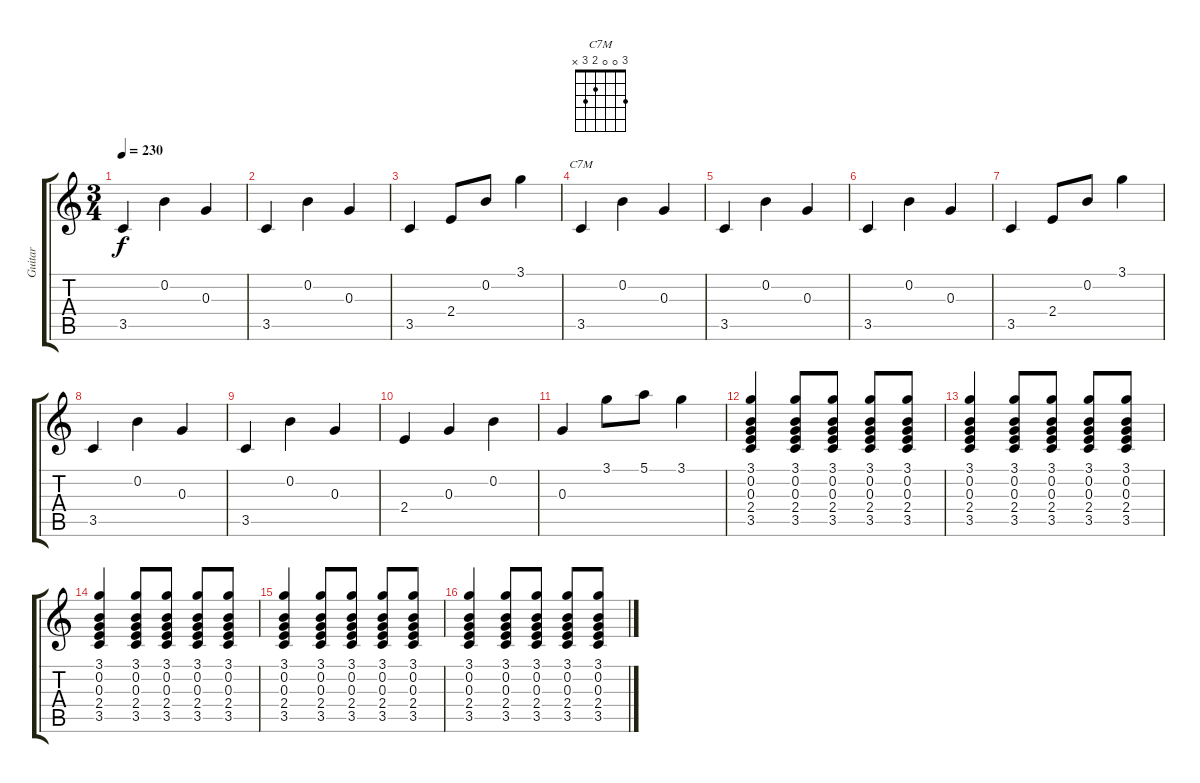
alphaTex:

\track ("Guitar" "Guitar") {instrument acousticguitarnylon}
\staff {score tabs}
\tuning (E4 B3 G3 D3 A2 E2) {hide}
\chord ("C7M" 3 0 0 2 3 x)
\ts (3 4)
\tempo 230
\clef g2
\ks c
3.5.4{dy f} 0.2.4 0.3.4 |
3.5.4 0.2.4 0.3.4 |
3.5.4 2.4.8 0.2.8 3.1.4 |
3.5.4{ch "C7M"} 0.2.4 0.3.4 |
3.5.4 0.2.4 0.3.4 |
3.5.4 0.2.4 0.3.4 |
3.5.4 2.4.8 0.2.8 3.1.4 |
3.5.4 0.2.4 0.3.4 |
3.5.4 0.2.4 0.3.4 |
2.4.4 0.3.4 0.2.4 |
0.3.4 3.1.8 5.1.8 3.1.4 |
(3.1 0.2 0.3 2.4 3.5).4 (3.1 0.2 0.3 2.4 3.5).8 (3.1 0.2 0.3 2.4 3.5).8 (3.1 0.2 0.3 2.4 3.5).8 (3.1 0.2 0.3 2.4 3.5).8 |
(3.1 0.2 0.3 2.4 3.5).4 (3.1 0.2 0.3 2.4 3.5).8 (3.1 0.2 0.3 2.4 3.5).8 (3.1 0.2 0.3 2.4 3.5).8 (3.1 0.2 0.3 2.4 3.5).8 |
(3.1 0.2 0.3 2.4 3.5).4 (3.1 0.2 0.3 2.4 3.5).8 (3.1 0.2 0.3 2.4 3.5).8 (3.1 0.2 0.3 2.4 3.5).8 (3.1 0.2 0.3 2.4 3.5).8 |
(3.1 0.2 0.3 2.4 3.5).4 (3.1 0.2 0.3 2.4 3.5).8 (3.1 0.2 0.3 2.4 3.5).8 (3.1 0.2 0.3 2.4 3.5).8 (3.1 0.2 0.3 2.4 3.5).8 |
(3.1 0.2 0.3 2.4 3.5).4 (3.1 0.2 0.3 2.4 3.5).8 (3.1 0.2 0.3 2.4 3.5).8 (3.1 0.2 0.3 2.4 3.5).8 (3.1 0.2 0.3 2.4 3.5).8
